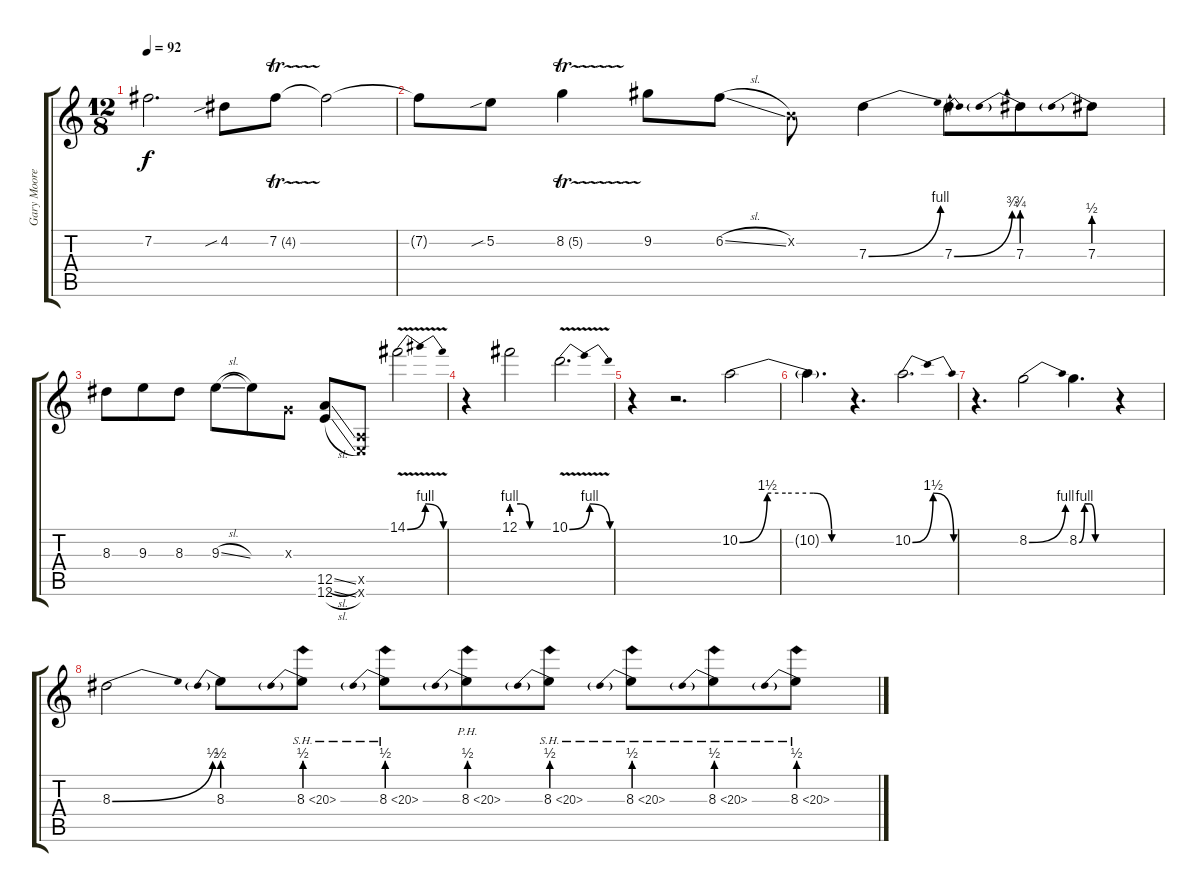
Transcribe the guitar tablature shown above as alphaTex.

\track ("Gary Moore" "Gary Moore") {instrument distortionguitar}
\staff {score tabs}
\tuning (E4 B3 G3 D3 A2 E2) {hide}
\ts (12 8)
\tempo 92
\clef g2
\ks c
7.2{t}.2{d dy f} 4.2{sib}.8 7.2{tr (4 16)}.8 7.2{t}.2 |
7.2{t}.8 5.2{sib}.8 8.2{tr (5 16)}.4 9.2.8 6.2{sl}.8 0.2{x}.8 7.3{be (bend 0 0 60 4)}.4 7.3{be (bend 0 0 60 3)}.8 7.3{be (prebend 0 3 60 3)}.8 7.3{be (prebend 0 2 60 2)}.8 |
8.3.8 9.3.8 8.3.8 9.3{sl}.8 9.3{t}.8 0.3{x}.8 (12.5{sl} 12.6{sl}).8 (0.5{x} 0.6{x}).8 14.1{be (bendrelease 0 0 15 4 50 4 60 0) v}.2 |
r.4 12.1{be (custom 0 4 15 4 30 0 60 0)}.2 10.1{be (bendrelease 0 0 20 4 45 4 60 0) v}.2{d} |
r.4 r.2{d} 10.2{be (custom 0 0 15 6 25 6 40 6 50 0 60 0)}.2 |
10.2{t}.4{d} r.4{d} 10.2{be (bendrelease 0 0 15 6 45 6 60 0)}.2{d} |
r.4{d} 8.2{be (bend 0 0 60 4)}.2 8.2{be (custom 0 0 10 4 20 4 30 0 60 0)}.4{d} r.4 |
8.3{be (bend 0 0 60 2)}.2 8.3{be (prebend 0 2 60 2)}.8 8.3{be (prebend 0 2 60 2) sh 12}.8 8.3{be (prebend 0 2 60 2) sh 12}.8 8.3{be (prebend 0 2 60 2) ph 12}.8 8.3{be (prebend 0 2 60 2) sh 12}.8 8.3{be (prebend 0 2 60 2) sh 12}.8 8.3{be (prebend 0 2 60 2) sh 12}.8 8.3{be (prebend 0 2 60 2) sh 12}.8
